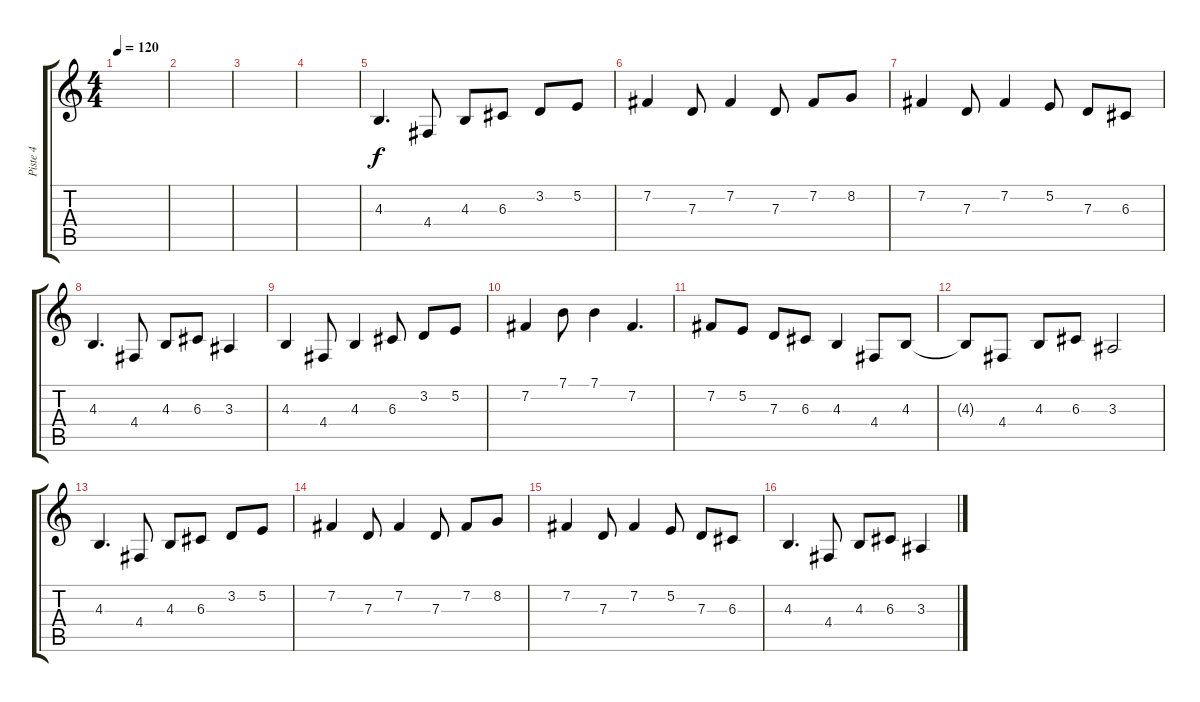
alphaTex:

\track ("Piste 4" "Piste 4") {instrument frenchhorn}
\staff {score tabs}
\tuning (E4 B3 G3 D3 A2 E2) {hide}
\ts (4 4)
\tempo 120
\clef g2
\ks c
|
|
|
|
4.3.4{d} 4.4.8 4.3.8 6.3.8 3.2.8 5.2.8 |
7.2.4 7.3.8 7.2.4 7.3.8 7.2.8 8.2.8 |
7.2.4 7.3.8 7.2.4 5.2.8 7.3.8 6.3.8 |
4.3.4{d} 4.4.8 4.3.8 6.3.8 3.3.4 |
4.3.4 4.4.8 4.3.4 6.3.8 3.2.8 5.2.8 |
7.2.4 7.1.8 7.1.4 7.2.4{d} |
7.2.8 5.2.8 7.3.8 6.3.8 4.3.4 4.4.8 4.3.8 |
4.3{t}.8 4.4.8 4.3.8 6.3.8 3.3.2 |
4.3.4{d} 4.4.8 4.3.8 6.3.8 3.2.8 5.2.8 |
7.2.4 7.3.8 7.2.4 7.3.8 7.2.8 8.2.8 |
7.2.4 7.3.8 7.2.4 5.2.8 7.3.8 6.3.8 |
4.3.4{d} 4.4.8 4.3.8 6.3.8 3.3.4
